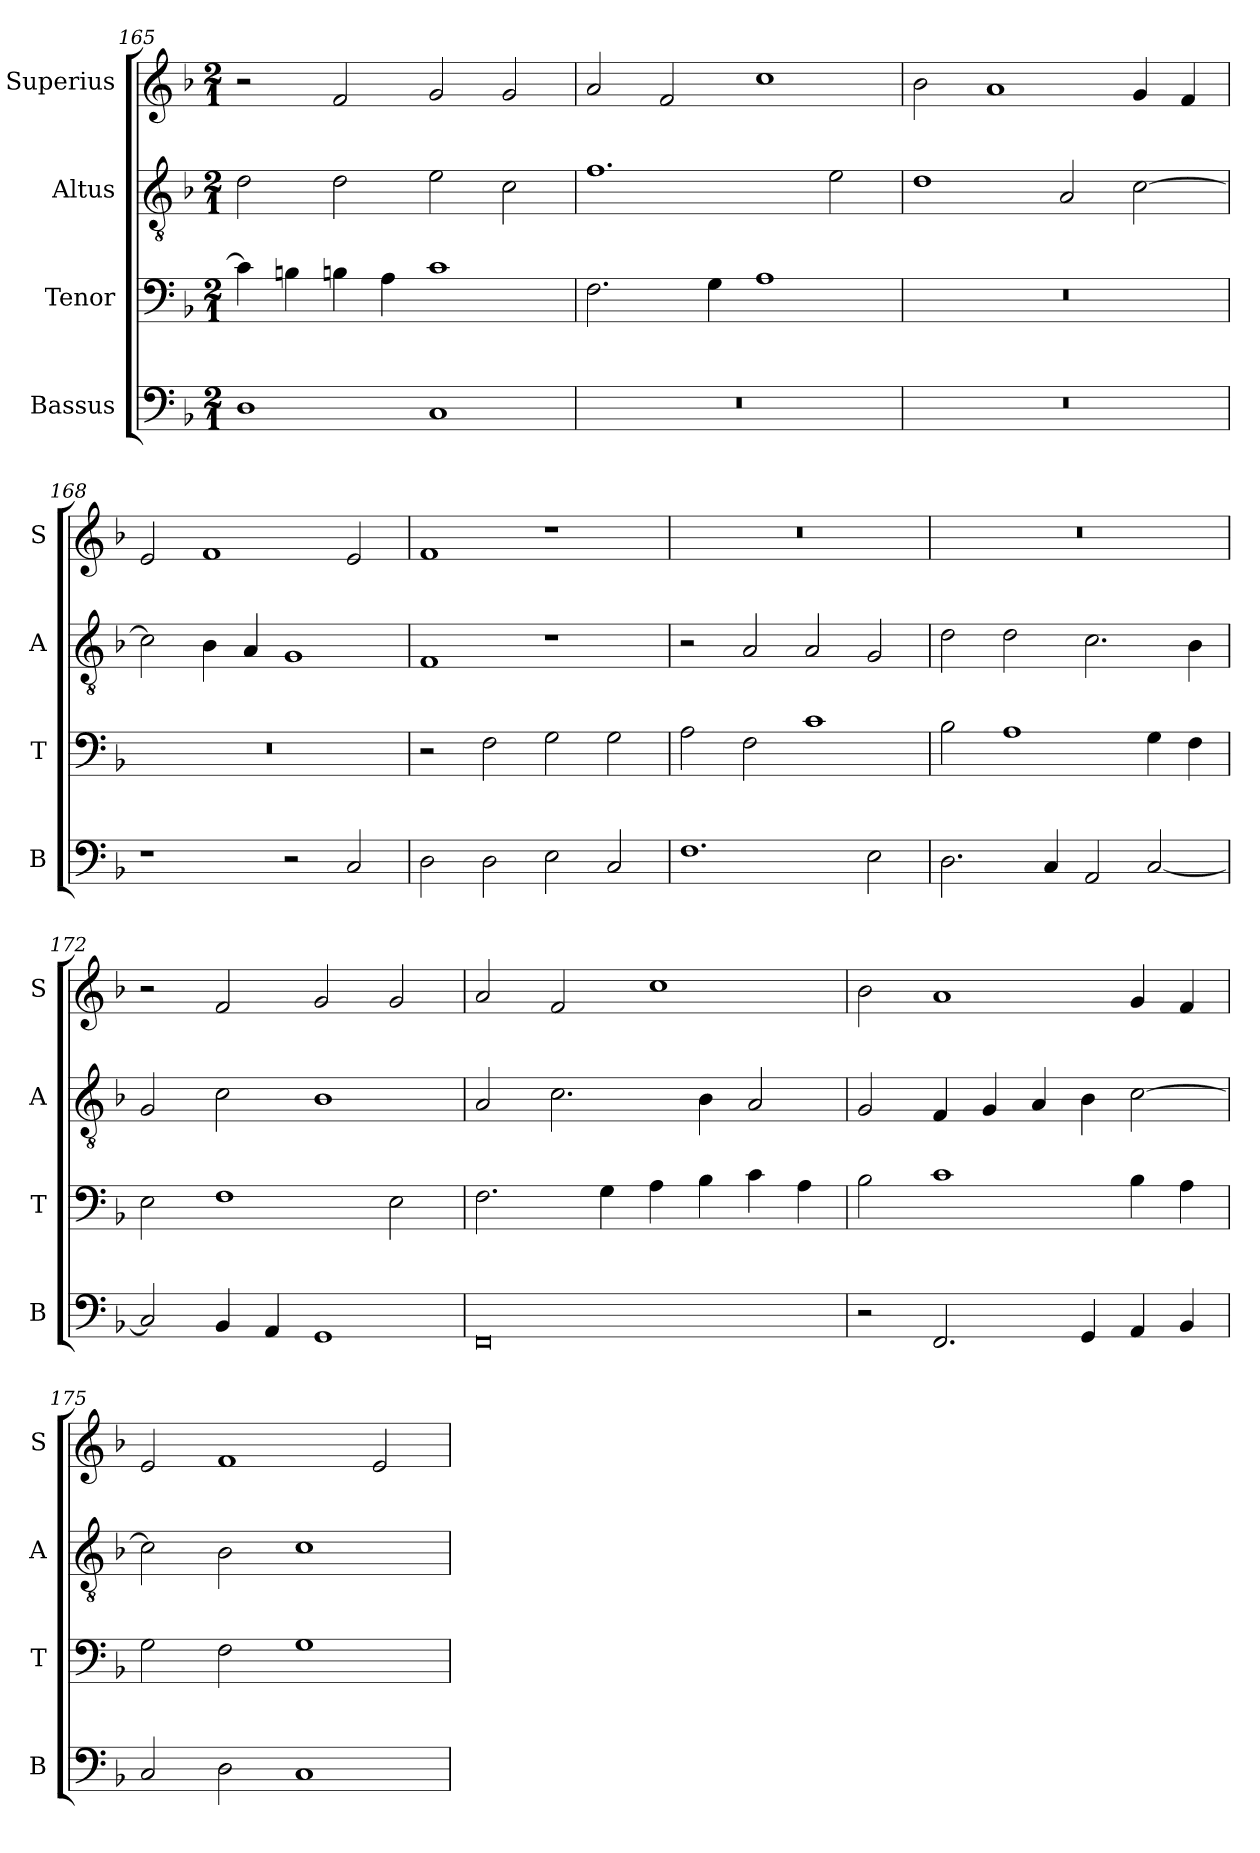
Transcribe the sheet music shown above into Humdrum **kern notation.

**kern	**kern	**kern	**kern
*part4	*part3	*part2	*part1
*staff4	*staff3	*staff2	*staff1
*I"Bassus	*I"Tenor	*I"Altus	*I"Superius
*I'B	*I'T	*I'A	*I'S
*clefF4	*clefF4	*clefGv2	*clefG2
*k[b-]	*k[b-]	*k[b-]	*k[b-]
*F:	*F:	*F:	*F:
*M2/1	*M2/1	*M2/1	*M2/1
=165	=165	=165	=165
1D	4c]	2d	2r
.	4Bn	.	.
.	4Bn	2d	2f
.	4A	.	.
1C	1c	2e	2g
.	.	2c	2g
=166	=166	=166	=166
0r	2.F	1.f	2a
.	.	.	2f
.	4G	.	.
.	1A	.	1cc
.	.	2e	.
=167	=167	=167	=167
0r	0r	1d	2b-
.	.	.	1a
.	.	2A	.
.	.	[2c	4g
.	.	.	4f
=168	=168	=168	=168
1r	0r	2c]	2e
.	.	4B-	1f
.	.	4A	.
2r	.	1G	.
2C	.	.	2e
=169	=169	=169	=169
2D	2r	1F	1f
2D	2F	.	.
2E	2G	1r	1r
2C	2G	.	.
=170	=170	=170	=170
1.F	2A	2r	0r
.	2F	2A	.
.	1c	2A	.
2E	.	2G	.
=171	=171	=171	=171
2.D	2B-	2d	0r
.	1A	2d	.
4C	.	.	.
2AA	.	2.c	.
[2C	4G	.	.
.	4F	4B-	.
=172	=172	=172	=172
2C]	2E	2G	2r
4BB-	1F	2c	2f
4AA	.	.	.
1GG	.	1B-	2g
.	2E	.	2g
=173	=173	=173	=173
0FF	2.F	2A	2a
.	.	2.c	2f
.	4G	.	.
.	4A	.	1cc
.	4B-	4B-	.
.	4c	2A	.
.	4A	.	.
=174	=174	=174	=174
2r	2B-	2G	2b-
2.FF	1c	4F	1a
.	.	4G	.
.	.	4A	.
4GG	.	4B-	.
4AA	4B-	[2c	4g
4BB-	4A	.	4f
=175	=175	=175	=175
2C	2G	2c]	2e
2D	2F	2B-	1f
1C	1G	1c	.
.	.	.	2e
=	=	=	=
*-	*-	*-	*-
